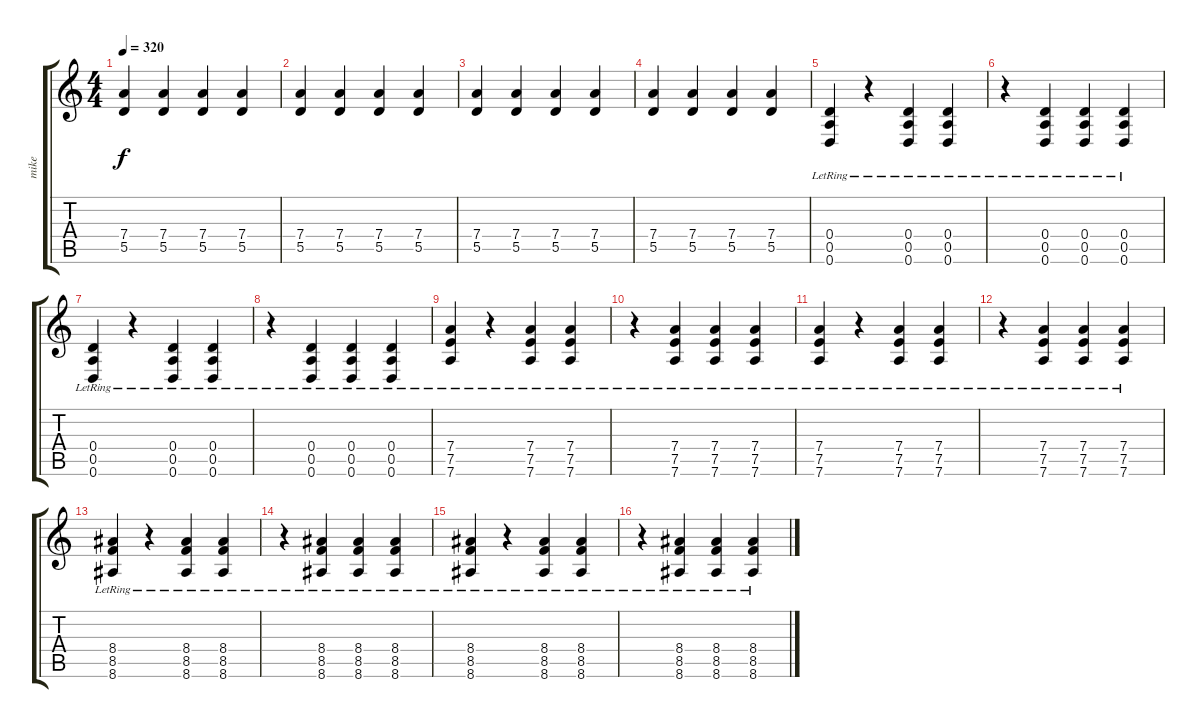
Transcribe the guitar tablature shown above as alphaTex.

\track ("mike" "mike") {instrument acousticguitarsteel}
\staff {score tabs}
\tuning (E4 B3 G3 D3 A2 D2) {hide}
\ts (4 4)
\tempo 320
\clef g2
\ks c
(7.4 5.5).4{dy f} (7.4 5.5).4 (7.4 5.5).4 (7.4 5.5).4 |
(7.4 5.5).4 (7.4 5.5).4 (7.4 5.5).4 (7.4 5.5).4 |
(7.4 5.5).4 (7.4 5.5).4 (7.4 5.5).4 (7.4 5.5).4 |
(7.4 5.5).4 (7.4 5.5).4 (7.4 5.5).4 (7.4 5.5).4 |
(0.4{lr} 0.5{lr} 0.6{lr}).4 r.4 (0.4{lr} 0.5{lr} 0.6{lr}).4 (0.4{lr} 0.5{lr} 0.6{lr}).4 |
r.4 (0.4{lr} 0.5{lr} 0.6{lr}).4 (0.4{lr} 0.5{lr} 0.6{lr}).4 (0.4{lr} 0.5{lr} 0.6{lr}).4 |
(0.4{lr} 0.5{lr} 0.6{lr}).4 r.4 (0.4{lr} 0.5{lr} 0.6{lr}).4 (0.4{lr} 0.5{lr} 0.6{lr}).4 |
r.4 (0.4{lr} 0.5{lr} 0.6{lr}).4 (0.4{lr} 0.5{lr} 0.6{lr}).4 (0.4{lr} 0.5{lr} 0.6{lr}).4 |
(7.4{lr} 7.5{lr} 7.6{lr}).4 r.4 (7.4{lr} 7.5{lr} 7.6{lr}).4 (7.4{lr} 7.5{lr} 7.6{lr}).4 |
r.4 (7.4{lr} 7.5{lr} 7.6{lr}).4 (7.4{lr} 7.5{lr} 7.6{lr}).4 (7.4{lr} 7.5{lr} 7.6{lr}).4 |
(7.4{lr} 7.5{lr} 7.6{lr}).4 r.4 (7.4{lr} 7.5{lr} 7.6{lr}).4 (7.4{lr} 7.5{lr} 7.6{lr}).4 |
r.4 (7.4{lr} 7.5{lr} 7.6{lr}).4 (7.4{lr} 7.5{lr} 7.6{lr}).4 (7.4{lr} 7.5{lr} 7.6{lr}).4 |
(8.4{lr} 8.5{lr} 8.6{lr}).4 r.4 (8.4{lr} 8.5{lr} 8.6{lr}).4 (8.4{lr} 8.5{lr} 8.6{lr}).4 |
r.4 (8.4{lr} 8.5{lr} 8.6{lr}).4 (8.4{lr} 8.5{lr} 8.6{lr}).4 (8.4{lr} 8.5{lr} 8.6{lr}).4 |
(8.4{lr} 8.5{lr} 8.6{lr}).4 r.4 (8.4{lr} 8.5{lr} 8.6{lr}).4 (8.4{lr} 8.5{lr} 8.6{lr}).4 |
r.4 (8.4{lr} 8.5{lr} 8.6{lr}).4 (8.4{lr} 8.5{lr} 8.6{lr}).4 (8.4{lr} 8.5{lr} 8.6{lr}).4
